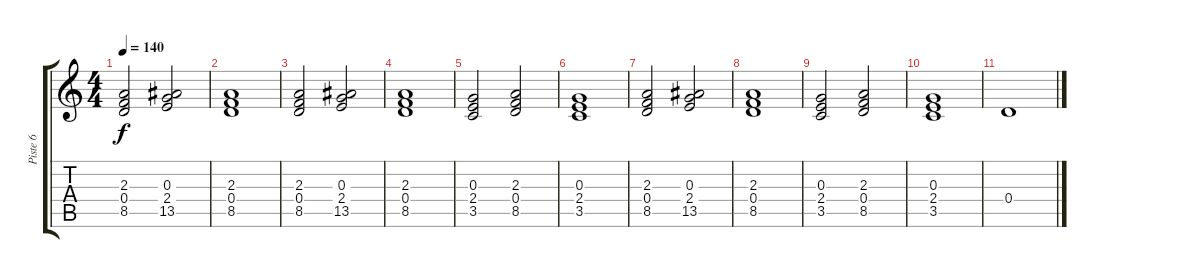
\track ("Piste 6" "Piste 6") {instrument acousticguitarnylon}
\staff {score tabs}
\tuning (E4 B3 G3 D3 A2 E2) {hide}
\ts (4 4)
\tempo 140
\clef g2
\ks c
(2.3 0.4 8.5).2{dy f} (0.3 2.4 13.5).2 |
(2.3 0.4 8.5).1 |
(2.3 0.4 8.5).2 (0.3 2.4 13.5).2 |
(2.3 0.4 8.5).1 |
(0.3 2.4 3.5).2 (2.3 0.4 8.5).2 |
(0.3 2.4 3.5).1 |
(2.3 0.4 8.5).2 (0.3 2.4 13.5).2 |
(2.3 0.4 8.5).1 |
(0.3 2.4 3.5).2 (2.3 0.4 8.5).2 |
(0.3 2.4 3.5).1 |
0.4.1
